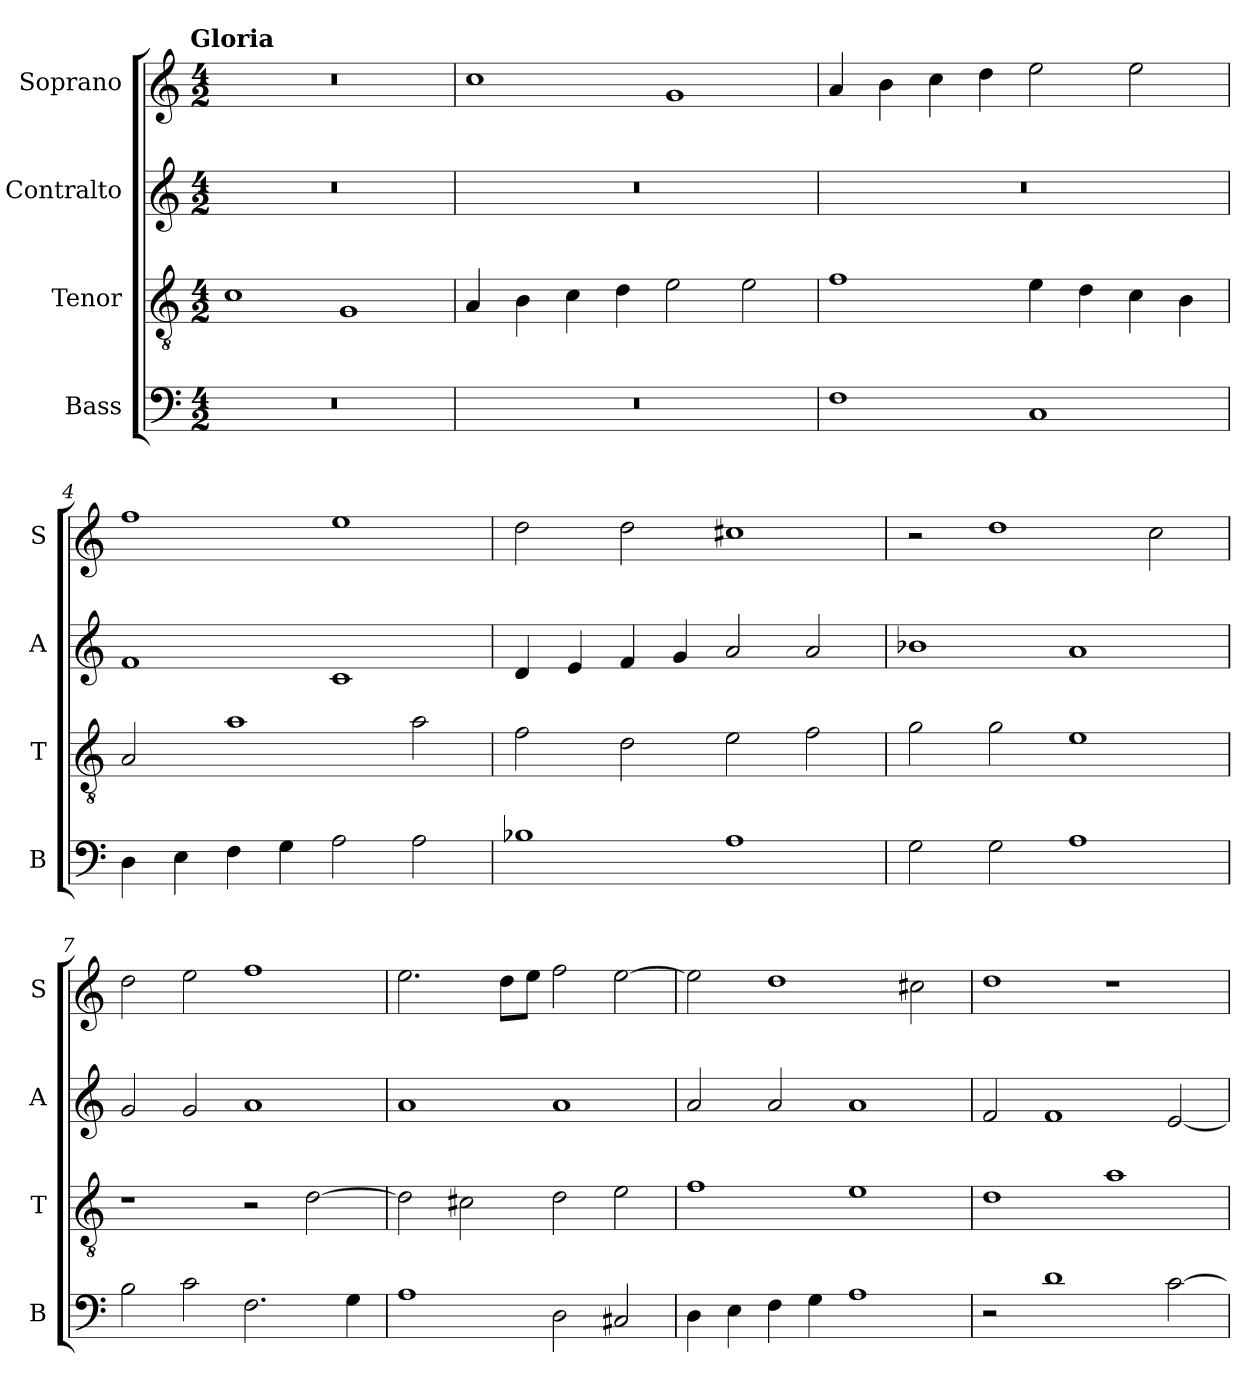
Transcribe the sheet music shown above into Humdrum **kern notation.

**kern	**kern	**kern	**kern
*part4	*part3	*part2	*part1
*staff4	*staff3	*staff2	*staff1
*I"Bass	*I"Tenor	*I"Contralto	*I"Soprano
*I'B	*I'T	*I'A	*I'S
*clefF4	*clefGv2	*clefG2	*clefG2
*k[]	*k[]	*k[]	*k[]
*A:aeo	*A:aeo	*A:aeo	*A:aeo
!!LO:TX:omd:t=Gloria
*M4/2	*M4/2	*M4/2	*M4/2
=1	=1	=1	=1
0r	1c	0r	0r
.	1G	.	.
=2	=2	=2	=2
0r	4A	0r	1cc
.	4B	.	.
.	4c	.	.
.	4d	.	.
.	2e	.	1g
.	2e	.	.
=3	=3	=3	=3
1F	1f	0r	4a
.	.	.	4b
.	.	.	4cc
.	.	.	4dd
1C	4e	.	2ee
.	4d	.	.
.	4c	.	2ee
.	4B	.	.
=4	=4	=4	=4
4D	2A	1f	1ff
4E	.	.	.
4F	1a	.	.
4G	.	.	.
2A	.	1c	1ee
2A	2a	.	.
=5	=5	=5	=5
1B-X	2f	4d	2dd
.	.	4e	.
.	2d	4f	2dd
.	.	4g	.
1A	2e	2a	1cc#X
.	2f	2a	.
=6	=6	=6	=6
2G	2g	1b-X	2r
2G	2g	.	1dd
1A	1e	1a	.
.	.	.	2cc
=7	=7	=7	=7
2B	1r	2g	2dd
2c	.	2g	2ee
2.F	2r	1a	1ff
.	[2d	.	.
4G	.	.	.
=8	=8	=8	=8
1A	2d]	1a	2.ee
.	2c#X	.	.
.	.	.	8dd\L
.	.	.	8ee\J
2D	2d	1a	2ff
2C#X	2e	.	[2ee
=9	=9	=9	=9
4D	1f	2a	2ee]
4E	.	.	.
4F	.	2a	1dd
4G	.	.	.
1A	1e	1a	.
.	.	.	2cc#X
=10	=10	=10	=10
2r	1d	2f	1dd
1d	.	1f	.
.	1a	.	1r
[2c	.	[2e	.
=	=	=	=
*-	*-	*-	*-
